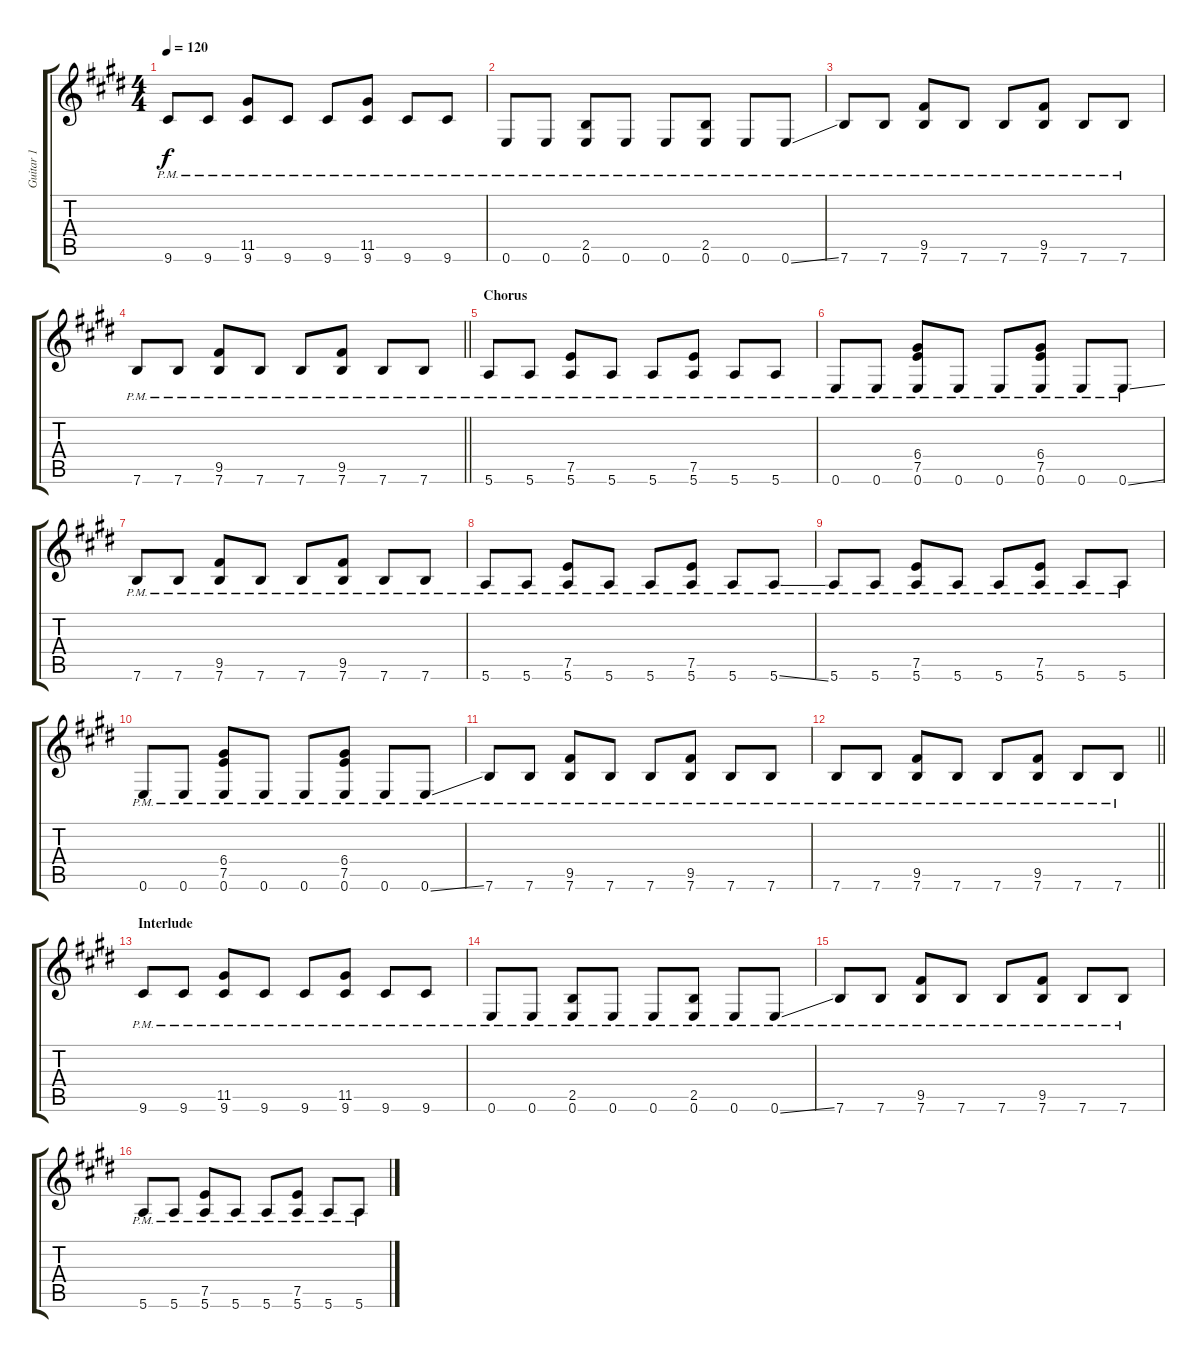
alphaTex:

\track ("Guitar 1" "Guitar 1") {instrument electricguitarmuted}
\staff {score tabs}
\tuning (E4 B3 G3 D3 A2 E2) {hide}
\ts (4 4)
\tempo 120
\clef g2
\ks e
9.6{pm}.8{dy f} 9.6{pm}.8 (11.5{pm} 9.6{pm}).8 9.6{pm}.8 9.6{pm}.8 (11.5{pm} 9.6{pm}).8 9.6{pm}.8 9.6{pm}.8 |
0.6{pm}.8 0.6{pm}.8 (2.5{pm} 0.6{pm}).8 0.6{pm}.8 0.6{pm}.8 (2.5{pm} 0.6{pm}).8 0.6{pm}.8 0.6{ss pm}.8 |
7.6{pm}.8 7.6{pm}.8 (9.5{pm} 7.6{pm}).8 7.6{pm}.8 7.6{pm}.8 (9.5{pm} 7.6{pm}).8 7.6{pm}.8 7.6{pm}.8 |
\barLineRight lightlight
7.6{pm}.8 7.6{pm}.8 (9.5{pm} 7.6{pm}).8 7.6{pm}.8 7.6{pm}.8 (9.5{pm} 7.6{pm}).8 7.6{pm}.8 7.6{pm}.8 |
\section ("" "Chorus")
5.6{pm}.8 5.6{pm}.8 (7.5{pm} 5.6).8 5.6{pm}.8 5.6{pm}.8 (7.5{pm} 5.6{pm}).8 5.6{pm}.8 5.6{pm}.8 |
0.6{pm}.8 0.6{pm}.8 (6.4{pm} 7.5{pm} 0.6{pm}).8 0.6{pm}.8 0.6{pm}.8 (6.4{pm} 7.5{pm} 0.6{pm}).8 0.6{pm}.8 0.6{ss pm}.8 |
7.6{pm}.8 7.6{pm}.8 (9.5{pm} 7.6{pm}).8 7.6{pm}.8 7.6{pm}.8 (9.5{pm} 7.6{pm}).8 7.6{pm}.8 7.6{pm}.8 |
5.6{pm}.8 5.6{pm}.8 (7.5{pm} 5.6{pm}).8 5.6{pm}.8 5.6{pm}.8 (7.5{pm} 5.6{pm}).8 5.6{pm}.8 5.6{ss pm}.8 |
5.6{pm}.8 5.6{pm}.8 (7.5{pm} 5.6).8 5.6{pm}.8 5.6{pm}.8 (7.5{pm} 5.6{pm}).8 5.6{pm}.8 5.6{pm}.8 |
0.6{pm}.8 0.6{pm}.8 (6.4{pm} 7.5{pm} 0.6{pm}).8 0.6{pm}.8 0.6{pm}.8 (6.4{pm} 7.5{pm} 0.6{pm}).8 0.6{pm}.8 0.6{ss pm}.8 |
7.6{pm}.8 7.6{pm}.8 (9.5{pm} 7.6{pm}).8 7.6{pm}.8 7.6{pm}.8 (9.5{pm} 7.6{pm}).8 7.6{pm}.8 7.6{pm}.8 |
\barLineRight lightlight
7.6{pm}.8 7.6{pm}.8 (9.5{pm} 7.6{pm}).8 7.6{pm}.8 7.6{pm}.8 (9.5{pm} 7.6{pm}).8 7.6{pm}.8 7.6{pm}.8 |
\section ("" "Interlude")
9.6{pm}.8 9.6{pm}.8 (11.5{pm} 9.6{pm}).8 9.6{pm}.8 9.6{pm}.8 (11.5{pm} 9.6{pm}).8 9.6{pm}.8 9.6{pm}.8 |
0.6{pm}.8 0.6{pm}.8 (2.5{pm} 0.6{pm}).8 0.6{pm}.8 0.6{pm}.8 (2.5{pm} 0.6{pm}).8 0.6{pm}.8 0.6{ss pm}.8 |
7.6{pm}.8 7.6{pm}.8 (9.5{pm} 7.6{pm}).8 7.6{pm}.8 7.6{pm}.8 (9.5{pm} 7.6{pm}).8 7.6{pm}.8 7.6{pm}.8 |
5.6{pm}.8 5.6{pm}.8 (7.5{pm} 5.6{pm}).8 5.6{pm}.8 5.6{pm}.8 (7.5{pm} 5.6{pm}).8 5.6{pm}.8 5.6{ss pm}.8
